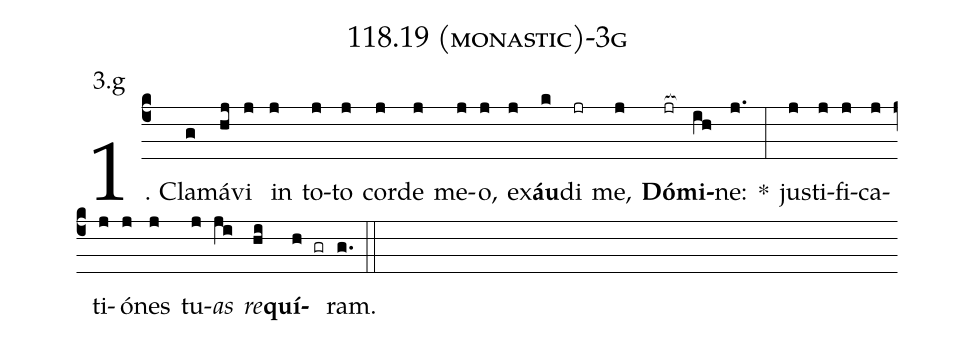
name: 118.19 (monastic)-3g;
annotation: 3.g;
%%
(c4)1. Cla(g)má(hj)vi(j) in(j) to(j)to(j) cor(j)de(j) me(j)o,(j) ex(j)<b>áu</b>(k)di(jr) me,(j) <b>Dó</b>(jr[ocb:1{])<b>mi</b>(ih[ocb:0}])ne:(j.) *(:) jus(j)ti(j)fi(j)ca(j)ti(j)ó(j)nes(j) tu(j)<i>as</i>(ji) <i>re</i>(hi)<b>quí</b>(h gr)ram.(g.) (::)
